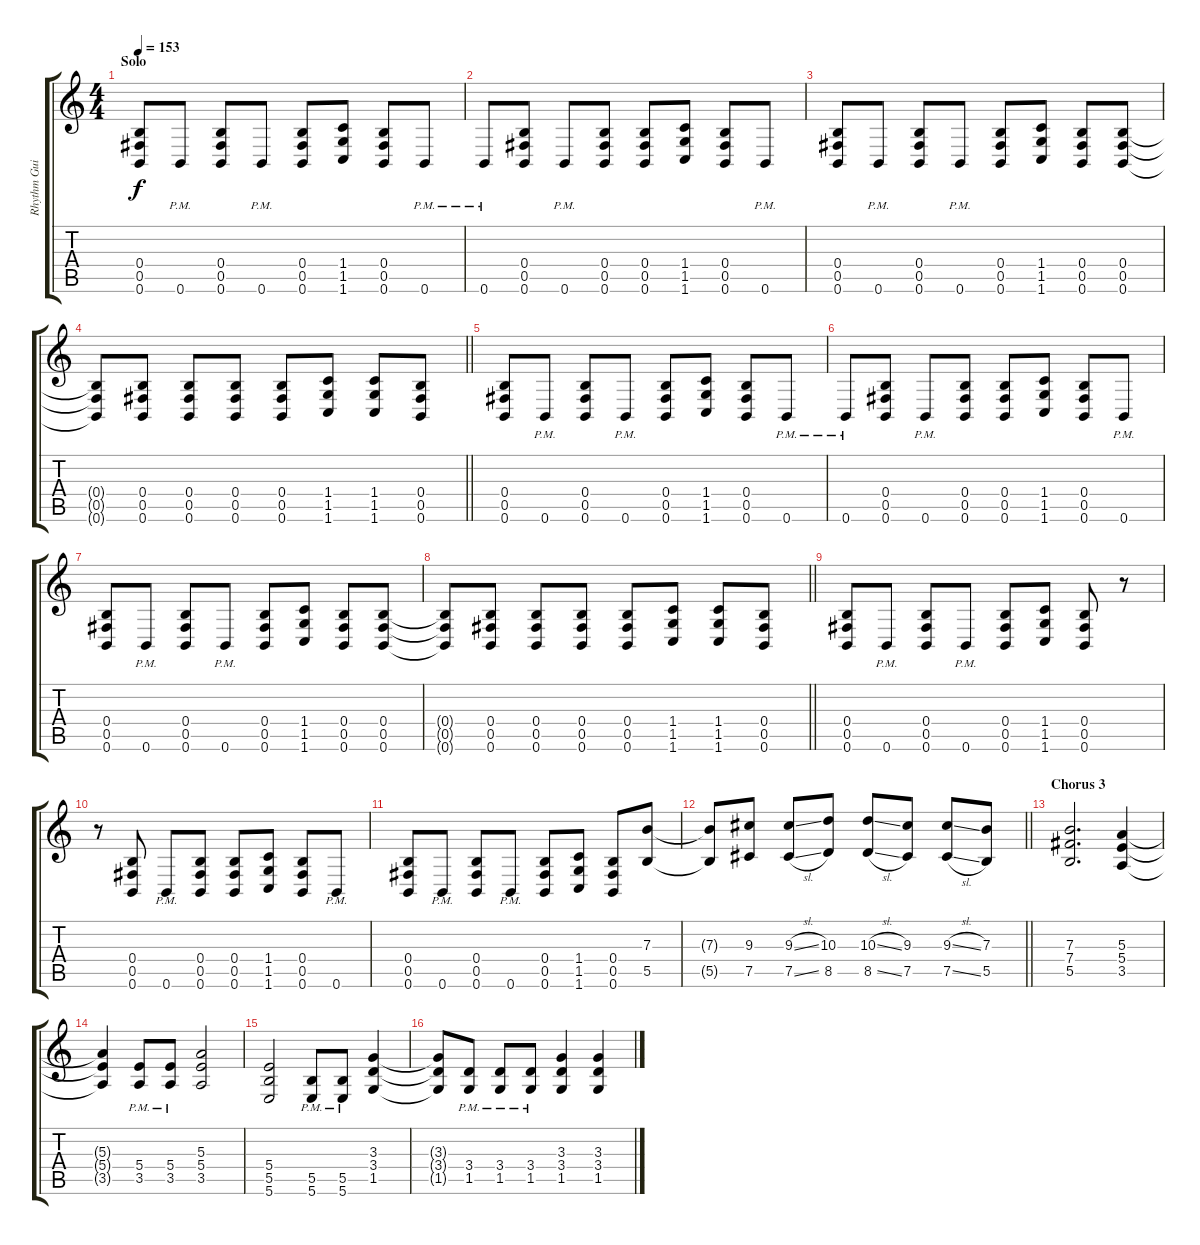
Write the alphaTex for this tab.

\track ("Rhythm Guitar" "Rhythm Gui") {instrument distortionguitar}
\staff {score tabs}
\tuning (Db4 Ab3 E3 B2 Gb2 B1) {hide}
\ts (4 4)
\section ("" "Solo")
\tempo 153
\clef g2
\ks c
(0.4 0.5 0.6).8{dy f} 0.6{pm}.8 (0.4 0.5 0.6).8 0.6{pm}.8 (0.4 0.5 0.6).8 (1.4 1.5 1.6).8 (0.4 0.5 0.6).8 0.6{pm}.8 |
0.6{pm}.8 (0.4 0.5 0.6).8 0.6{pm}.8 (0.4 0.5 0.6).8 (0.4 0.5 0.6).8 (1.4 1.5 1.6).8 (0.4 0.5 0.6).8 0.6{pm}.8 |
(0.4 0.5 0.6).8 0.6{pm}.8 (0.4 0.5 0.6).8 0.6{pm}.8 (0.4 0.5 0.6).8 (1.4 1.5 1.6).8 (0.4 0.5 0.6).8 (0.4 0.5 0.6).8 |
\barLineRight lightlight
(0.4{t} 0.5{t} 0.6{t}).8 (0.4 0.5 0.6).8 (0.4 0.5 0.6).8 (0.4 0.5 0.6).8 (0.4 0.5 0.6).8 (1.4 1.5 1.6).8 (1.4 1.5 1.6).8 (0.4 0.5 0.6).8 |
(0.4 0.5 0.6).8 0.6{pm}.8 (0.4 0.5 0.6).8 0.6{pm}.8 (0.4 0.5 0.6).8 (1.4 1.5 1.6).8 (0.4 0.5 0.6).8 0.6{pm}.8 |
0.6{pm}.8 (0.4 0.5 0.6).8 0.6{pm}.8 (0.4 0.5 0.6).8 (0.4 0.5 0.6).8 (1.4 1.5 1.6).8 (0.4 0.5 0.6).8 0.6{pm}.8 |
(0.4 0.5 0.6).8 0.6{pm}.8 (0.4 0.5 0.6).8 0.6{pm}.8 (0.4 0.5 0.6).8 (1.4 1.5 1.6).8 (0.4 0.5 0.6).8 (0.4 0.5 0.6).8 |
\barLineRight lightlight
(0.4{t} 0.5{t} 0.6{t}).8 (0.4 0.5 0.6).8 (0.4 0.5 0.6).8 (0.4 0.5 0.6).8 (0.4 0.5 0.6).8 (1.4 1.5 1.6).8 (1.4 1.5 1.6).8 (0.4 0.5 0.6).8 |
(0.4 0.5 0.6).8 0.6{pm}.8 (0.4 0.5 0.6).8 0.6{pm}.8 (0.4 0.5 0.6).8 (1.4 1.5 1.6).8 (0.4 0.5 0.6).8 r.8 |
r.8 (0.4 0.5 0.6).8 0.6{pm}.8 (0.4 0.5 0.6).8 (0.4 0.5 0.6).8 (1.4 1.5 1.6).8 (0.4 0.5 0.6).8 0.6{pm}.8 |
(0.4 0.5 0.6).8 0.6{pm}.8 (0.4 0.5 0.6).8 0.6{pm}.8 (0.4 0.5 0.6).8 (1.4 1.5 1.6).8 (0.4 0.5 0.6).8 (7.3 5.5).8 |
\barLineRight lightlight
(7.3{t} 5.5{t}).8 (9.3 7.5).8 (9.3{sl} 7.5{sl}).8 (10.3 8.5).8 (10.3{sl} 8.5{sl}).8 (9.3 7.5).8 (9.3{sl} 7.5{sl}).8 (7.3 5.5).8 |
\section ("" "Chorus 3")
(7.3 7.4 5.5).2{d} (5.3 5.4 3.5).4 |
(5.3{t} 5.4{t} 3.5{t}).4 (5.4{pm} 3.5{pm}).8 (5.4{pm} 3.5{pm}).8 (5.3 5.4 3.5).2 |
(5.4 5.5 5.6).2 (5.5{pm} 5.6{pm}).8 (5.5{pm} 5.6{pm}).8 (3.3 3.4 1.5).4 |
(3.3{t} 3.4{t} 1.5{t}).8 (3.4{pm} 1.5{pm}).8 (3.4{pm} 1.5{pm}).8 (3.4{pm} 1.5{pm}).8 (3.3 3.4 1.5).4 (3.3 3.4 1.5).4
